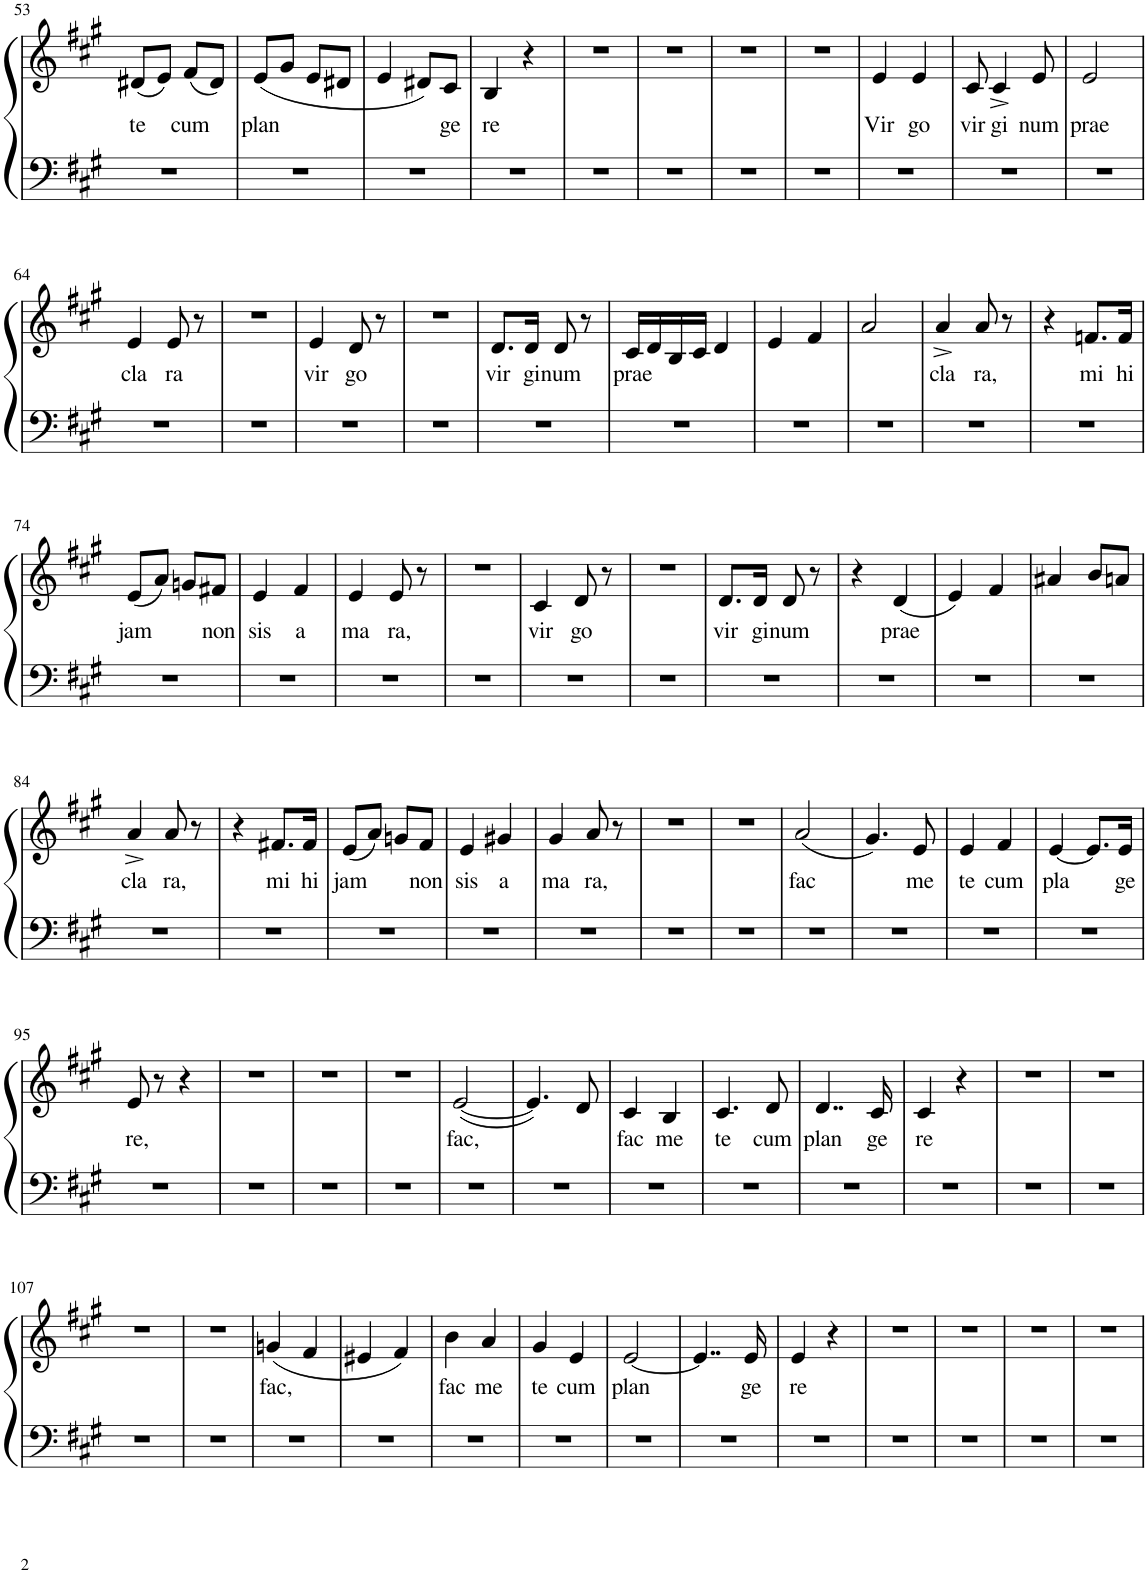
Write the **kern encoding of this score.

**kern	**kern	**text
*part1	*part1	*part1
*staff2	*staff1	*staff1
*I"Piano	*	*
*I'Pno.	*	*
!!LO:PB:g=z
*clefF4	*clefG2	*
*k[f#c#g#]	*k[f#c#g#]	*
*M2/4	*M2/4	*
=53	=53	=53
!	!	!LO:LY:b
2r	(8d#X/L	te
.	8e/J)	.
!	!	!LO:LY:b
.	(8f#/L	cum
.	8d#/J)	.
=54	=54	=54
!	!	!LO:LY:b
2r	(8e/L	plan
.	8g#/J	.
.	8e/L	.
.	8d#X/J	.
=55	=55	=55
2r	4e/	.
.	8d#X/L)	.
!	!	!LO:LY:b
.	8c#/J	ge
=56	=56	=56
!	!	!LO:LY:b
2r	4B/	re
.	4r	.
=57	=57	=57
2r	2r	.
=58	=58	=58
2r	2r	.
=59	=59	=59
2r	2r	.
=60	=60	=60
2r	2r	.
=61	=61	=61
!	!	!LO:LY:b
2r	4e/	Vir
!	!	!LO:LY:b
.	4e/	go
=62	=62	=62
!	!	!LO:LY:b
2r	8c#/	vir
!	!	!LO:LY:b
.	4c#^/	gi
!	!	!LO:LY:b
.	8e/	num
=63	=63	=63
!	!	!LO:LY:b
2r	2e/	prae
!!LO:LB:g=z
=64	=64	=64
!	!	!LO:LY:b
2r	4e/	cla
!	!	!LO:LY:b
.	8e/	ra
.	8r	.
=65	=65	=65
2r	2r	.
=66	=66	=66
!	!	!LO:LY:b
2r	4e/	vir
!	!	!LO:LY:b
.	8d/	go
.	8r	.
=67	=67	=67
2r	2r	.
=68	=68	=68
!	!	!LO:LY:b
2r	8.d/L	vir
!	!	!LO:LY:b
.	16d/Jk	gi
!	!	!LO:LY:b
.	8d/	num
.	8r	.
=69	=69	=69
!	!	!LO:LY:b
2r	16c#/LL	prae
.	16d/	.
.	16B/	.
.	16c#/JJ	.
.	4d/	.
=70	=70	=70
2r	4e/	.
.	4f#/	.
=71	=71	=71
2r	2a/	.
=72	=72	=72
!	!	!LO:LY:b
2r	4a^/	cla
!	!	!LO:LY:b
.	8a/	ra,
.	8r	.
=73	=73	=73
2r	4r	.
!	!	!LO:LY:b
.	8.fn/L	mi
!	!	!LO:LY:b
.	16f/Jk	hi
!!LO:LB:g=z
=74	=74	=74
!	!	!LO:LY:b
2r	(8e/L	jam
.	8a/J)	.
.	8gn/L	.
!	!	!LO:LY:b
.	8f#X/J	non
=75	=75	=75
!	!	!LO:LY:b
2r	4e/	sis
!	!	!LO:LY:b
.	4f#/	a
=76	=76	=76
!	!	!LO:LY:b
2r	4e/	ma
!	!	!LO:LY:b
.	8e/	ra,
.	8r	.
=77	=77	=77
2r	2r	.
=78	=78	=78
!	!	!LO:LY:b
2r	4c#/	vir
!	!	!LO:LY:b
.	8d/	go
.	8r	.
=79	=79	=79
2r	2r	.
=80	=80	=80
!	!	!LO:LY:b
2r	8.d/L	vir
!	!	!LO:LY:b
.	16d/Jk	gi
!	!	!LO:LY:b
.	8d/	num
.	8r	.
=81	=81	=81
2r	4r	.
!	!	!LO:LY:b
.	(4d/	prae
=82	=82	=82
2r	4e/)	.
.	4f#/	.
=83	=83	=83
2r	4a#X/	.
.	8b/L	.
.	8an/J	.
!!LO:LB:g=z
=84	=84	=84
!	!	!LO:LY:b
2r	4a^/	cla
!	!	!LO:LY:b
.	8a/	ra,
.	8r	.
=85	=85	=85
2r	4r	.
!	!	!LO:LY:b
.	8.f#X/L	mi
!	!	!LO:LY:b
.	16f#/Jk	hi
=86	=86	=86
!	!	!LO:LY:b
2r	(8e/L	jam
.	8a/J)	.
.	8gn/L	.
!	!	!LO:LY:b
.	8f#/J	non
=87	=87	=87
!	!	!LO:LY:b
2r	4e/	sis
!	!	!LO:LY:b
.	4g#X/	a
=88	=88	=88
!	!	!LO:LY:b
2r	4g#/	ma
!	!	!LO:LY:b
.	8a/	ra,
.	8r	.
=89	=89	=89
2r	2r	.
=90	=90	=90
2r	2r	.
=91	=91	=91
!	!	!LO:LY:b
2r	(2a/	fac
=92	=92	=92
2r	4.g#/)	.
!	!	!LO:LY:b
.	8e/	me
=93	=93	=93
!	!	!LO:LY:b
2r	4e/	te
!	!	!LO:LY:b
.	4f#/	cum
=94	=94	=94
!	!	!LO:LY:b
2r	[4e/	pla
.	8.e/L]	.
!	!	!LO:LY:b
.	16e/Jk	ge
!!LO:LB:g=z
=95	=95	=95
!	!	!LO:LY:b
2r	8e/	re,
.	8r	.
.	4r	.
=96	=96	=96
2r	2r	.
=97	=97	=97
2r	2r	.
=98	=98	=98
2r	2r	.
=99	=99	=99
!	!	!LO:LY:b
2r	([2e/	fac,
=100	=100	=100
2r	4.e/])	.
.	8d/	.
=101	=101	=101
!	!	!LO:LY:b
2r	4c#/	fac
!	!	!LO:LY:b
.	4B/	me
=102	=102	=102
!	!	!LO:LY:b
2r	4.c#/	te
!	!	!LO:LY:b
.	8d/	cum
=103	=103	=103
!	!	!LO:LY:b
2r	4..d/	plan
!	!	!LO:LY:b
.	16c#/	ge
=104	=104	=104
!	!	!LO:LY:b
2r	4c#/	re
.	4r	.
=105	=105	=105
2r	2r	.
=106	=106	=106
2r	2r	.
!!LO:LB:g=z
=107	=107	=107
2r	2r	.
=108	=108	=108
2r	2r	.
=109	=109	=109
!	!	!LO:LY:b
2r	(4gn/	fac,
.	4f#/	.
=110	=110	=110
2r	4e#X/	.
.	4f#/)	.
=111	=111	=111
!	!	!LO:LY:b
2r	4b\	fac
!	!	!LO:LY:b
.	4a/	me
=112	=112	=112
!	!	!LO:LY:b
2r	4g#/	te
!	!	!LO:LY:b
.	4e/	cum
=113	=113	=113
!	!	!LO:LY:b
2r	[2e/	plan
=114	=114	=114
2r	4..e/]	.
!	!	!LO:LY:b
.	16e/	ge
=115	=115	=115
!	!	!LO:LY:b
2r	4e/	re
.	4r	.
=116	=116	=116
2r	2r	.
=117	=117	=117
2r	2r	.
=118	=118	=118
2r	2r	.
=119	=119	=119
2r	2r	.
=	=	=
*-	*-	*-
